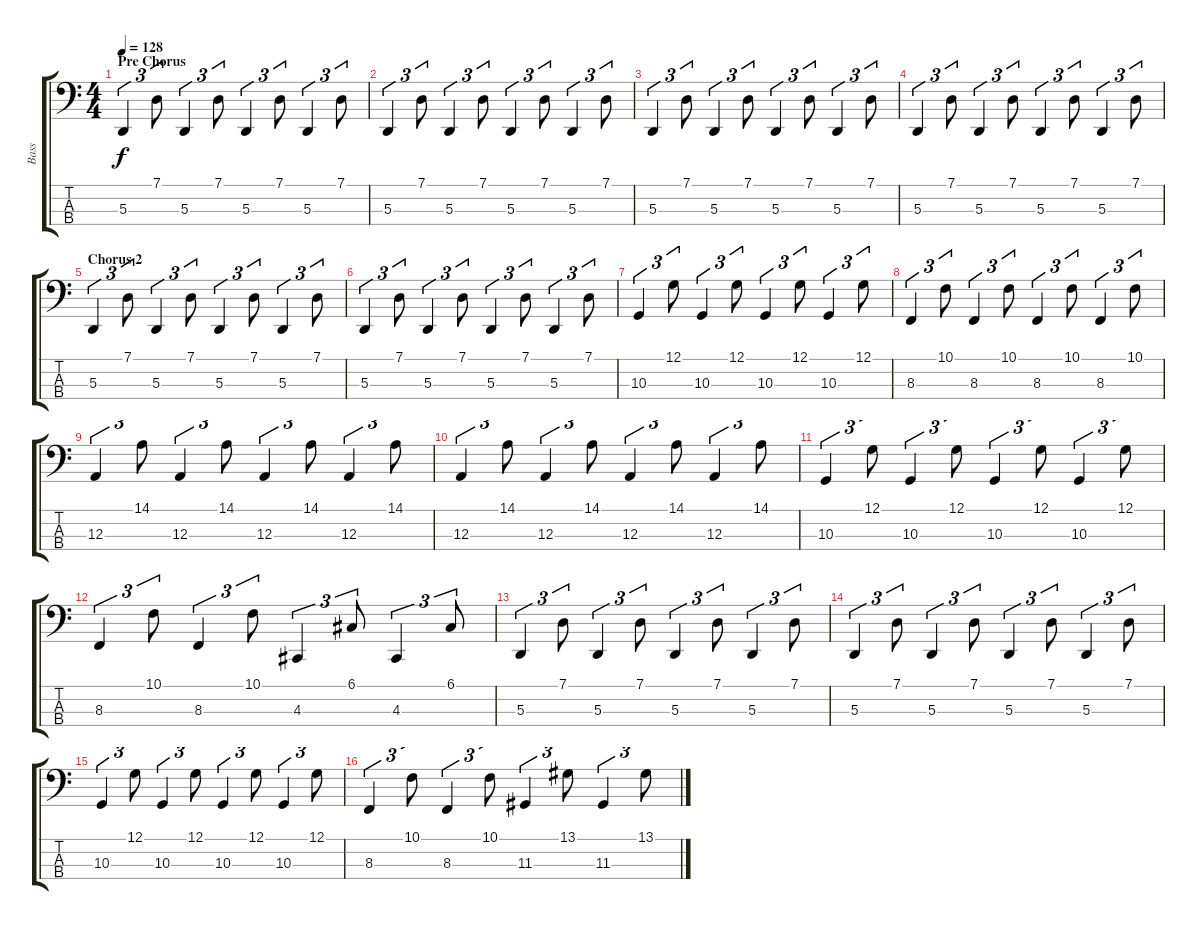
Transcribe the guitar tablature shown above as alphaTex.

\track ("Bass" "Bass") {instrument synthbrass1}
\staff {score tabs}
\tuning (G2 D2 A1 E1) {hide}
\ts (4 4)
\section ("" "Pre Chorus")
\tempo 128
\clef f4
\ks c
5.3.4{tu (3 2) dy f} 7.1.8{tu (3 2)} 5.3.4{tu (3 2)} 7.1.8{tu (3 2)} 5.3.4{tu (3 2)} 7.1.8{tu (3 2)} 5.3.4{tu (3 2)} 7.1.8{tu (3 2)} |
5.3.4{tu (3 2)} 7.1.8{tu (3 2)} 5.3.4{tu (3 2)} 7.1.8{tu (3 2)} 5.3.4{tu (3 2)} 7.1.8{tu (3 2)} 5.3.4{tu (3 2)} 7.1.8{tu (3 2)} |
5.3.4{tu (3 2)} 7.1.8{tu (3 2)} 5.3.4{tu (3 2)} 7.1.8{tu (3 2)} 5.3.4{tu (3 2)} 7.1.8{tu (3 2)} 5.3.4{tu (3 2)} 7.1.8{tu (3 2)} |
5.3.4{tu (3 2)} 7.1.8{tu (3 2)} 5.3.4{tu (3 2)} 7.1.8{tu (3 2)} 5.3.4{tu (3 2)} 7.1.8{tu (3 2)} 5.3.4{tu (3 2)} 7.1.8{tu (3 2)} |
\section ("" "Chorus 2")
5.3.4{tu (3 2)} 7.1.8{tu (3 2)} 5.3.4{tu (3 2)} 7.1.8{tu (3 2)} 5.3.4{tu (3 2)} 7.1.8{tu (3 2)} 5.3.4{tu (3 2)} 7.1.8{tu (3 2)} |
5.3.4{tu (3 2)} 7.1.8{tu (3 2)} 5.3.4{tu (3 2)} 7.1.8{tu (3 2)} 5.3.4{tu (3 2)} 7.1.8{tu (3 2)} 5.3.4{tu (3 2)} 7.1.8{tu (3 2)} |
10.3.4{tu (3 2)} 12.1.8{tu (3 2)} 10.3.4{tu (3 2)} 12.1.8{tu (3 2)} 10.3.4{tu (3 2)} 12.1.8{tu (3 2)} 10.3.4{tu (3 2)} 12.1.8{tu (3 2)} |
8.3.4{tu (3 2)} 10.1.8{tu (3 2)} 8.3.4{tu (3 2)} 10.1.8{tu (3 2)} 8.3.4{tu (3 2)} 10.1.8{tu (3 2)} 8.3.4{tu (3 2)} 10.1.8{tu (3 2)} |
12.3.4{tu (3 2)} 14.1.8{tu (3 2)} 12.3.4{tu (3 2)} 14.1.8{tu (3 2)} 12.3.4{tu (3 2)} 14.1.8{tu (3 2)} 12.3.4{tu (3 2)} 14.1.8{tu (3 2)} |
12.3.4{tu (3 2)} 14.1.8{tu (3 2)} 12.3.4{tu (3 2)} 14.1.8{tu (3 2)} 12.3.4{tu (3 2)} 14.1.8{tu (3 2)} 12.3.4{tu (3 2)} 14.1.8{tu (3 2)} |
10.3.4{tu (3 2)} 12.1.8{tu (3 2)} 10.3.4{tu (3 2)} 12.1.8{tu (3 2)} 10.3.4{tu (3 2)} 12.1.8{tu (3 2)} 10.3.4{tu (3 2)} 12.1.8{tu (3 2)} |
8.3.4{tu (3 2)} 10.1.8{tu (3 2)} 8.3.4{tu (3 2)} 10.1.8{tu (3 2)} 4.3.4{tu (3 2)} 6.1.8{tu (3 2)} 4.3.4{tu (3 2)} 6.1.8{tu (3 2)} |
5.3.4{tu (3 2)} 7.1.8{tu (3 2)} 5.3.4{tu (3 2)} 7.1.8{tu (3 2)} 5.3.4{tu (3 2)} 7.1.8{tu (3 2)} 5.3.4{tu (3 2)} 7.1.8{tu (3 2)} |
5.3.4{tu (3 2)} 7.1.8{tu (3 2)} 5.3.4{tu (3 2)} 7.1.8{tu (3 2)} 5.3.4{tu (3 2)} 7.1.8{tu (3 2)} 5.3.4{tu (3 2)} 7.1.8{tu (3 2)} |
10.3.4{tu (3 2)} 12.1.8{tu (3 2)} 10.3.4{tu (3 2)} 12.1.8{tu (3 2)} 10.3.4{tu (3 2)} 12.1.8{tu (3 2)} 10.3.4{tu (3 2)} 12.1.8{tu (3 2)} |
8.3.4{tu (3 2)} 10.1.8{tu (3 2)} 8.3.4{tu (3 2)} 10.1.8{tu (3 2)} 11.3.4{tu (3 2)} 13.1.8{tu (3 2)} 11.3.4{tu (3 2)} 13.1.8{tu (3 2)}
